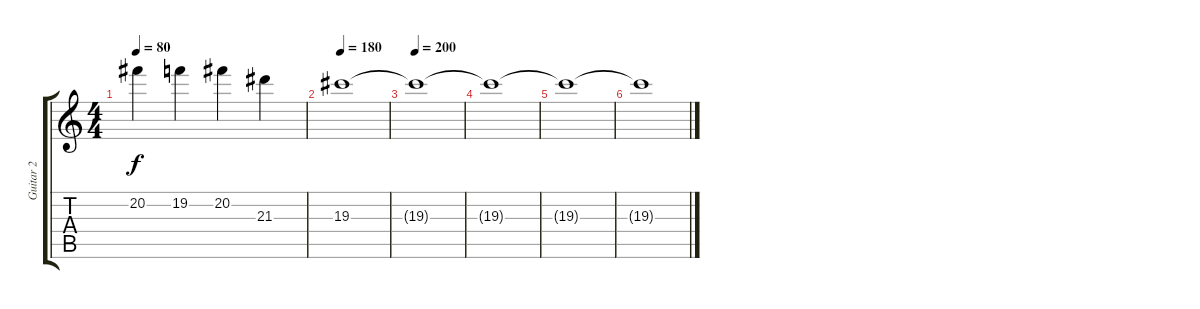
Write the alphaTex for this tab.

\track ("Guitar 2" "Guitar 2") {instrument distortionguitar}
\staff {score tabs}
\tuning (Eb4 Bb3 Gb3 Db3 Ab2 Eb2) {hide}
\ts (4 4)
\tempo 80
\clef g2
\ks c
20.2.4{dy f} 19.2.4 20.2.4 21.3.4 |
\tempo 180
19.3.1 |
\tempo 200
19.3{t}.1 |
19.3{t}.1 |
19.3{t}.1 |
19.3{t}.1
